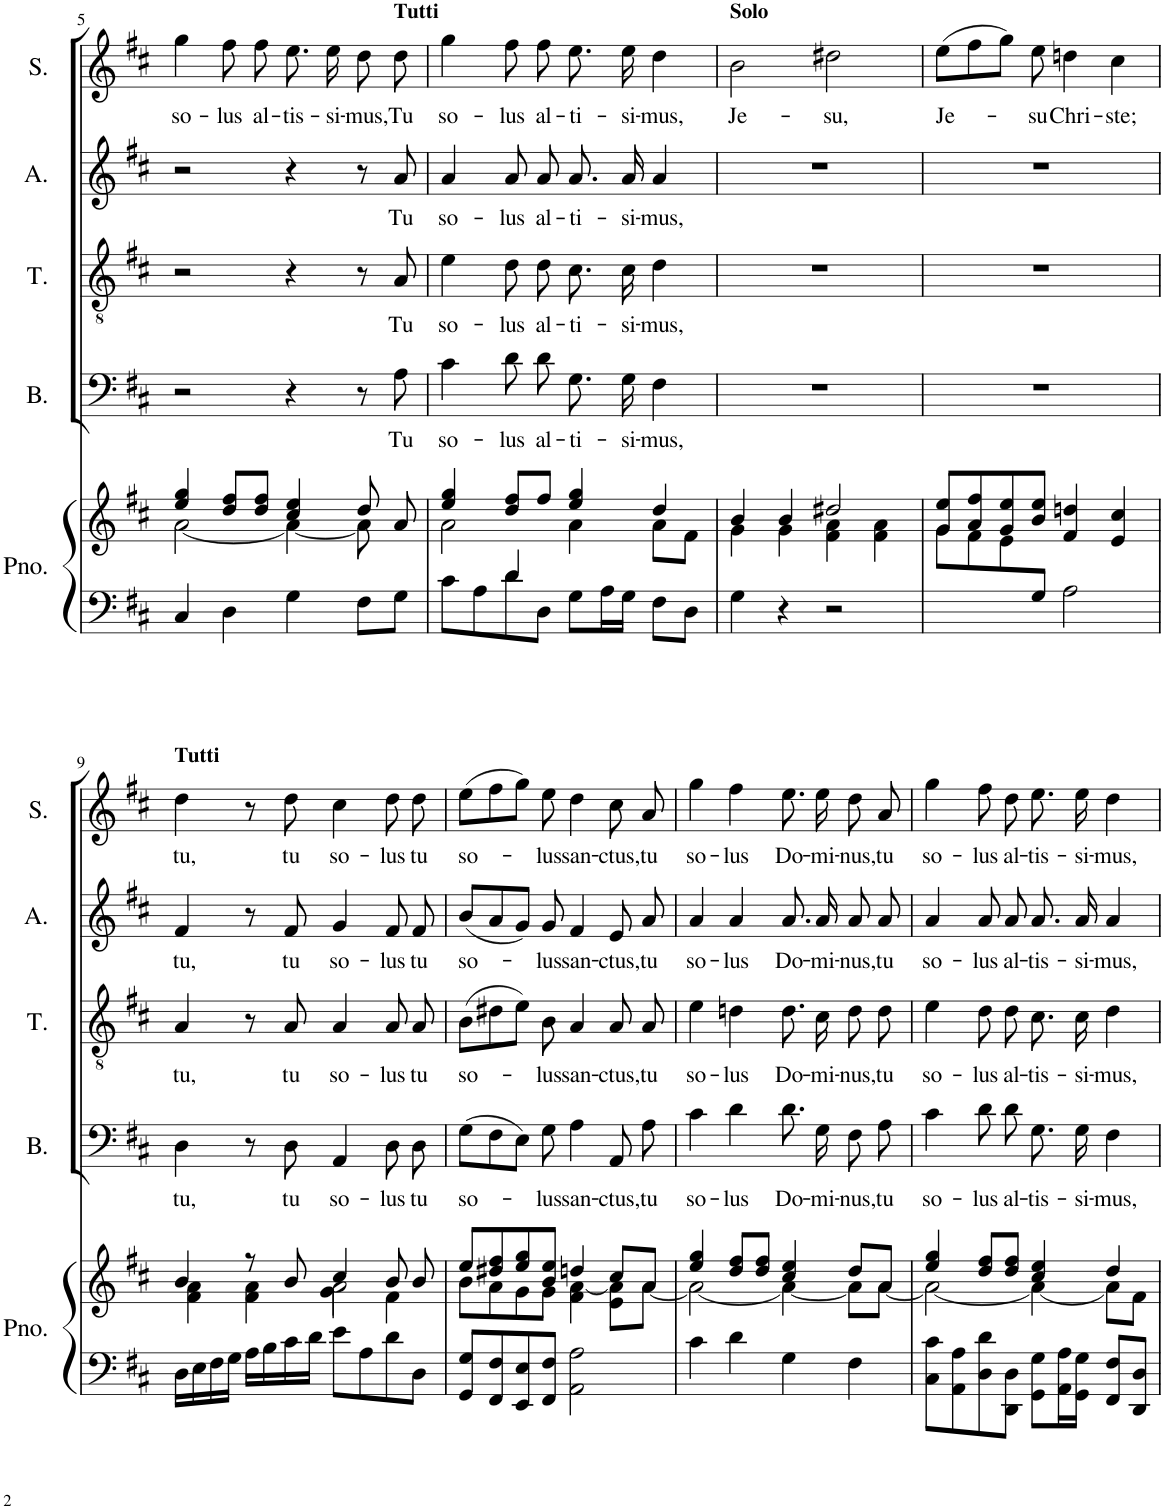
**kern	**kern	**kern	**text	**kern	**text	**kern	**text	**kern	**text
*part5	*part5	*part4	*part4	*part3	*part3	*part2	*part2	*part1	*part1
*staff6	*staff5	*staff4	*staff4	*staff3	*staff3	*staff2	*staff2	*staff1	*staff1
*I"Piano	*	*I"Bass	*	*I"Tenor	*	*I"Alto	*	*I"Soprano	*
*I'Pno.	*	*I'B.	*	*I'T.	*	*I'A.	*	*I'S.	*
!!LO:PB:g=z
*clefF4	*clefG2	*clefF4	*	*clefGv2	*	*clefG2	*	*clefG2	*
*k[f#c#]	*k[f#c#]	*k[f#c#]	*	*k[f#c#]	*	*k[f#c#]	*	*k[f#c#]	*
*M4/4	*M4/4	*M4/4	*	*M4/4	*	*M4/4	*	*M4/4	*
*met(c)	*met(c)	*met(c)	*	*met(c)	*	*met(c)	*	*met(c)	*
=5	=5	=5	=5	=5	=5	=5	=5	=5	=5
*	*^	*	*	*	*	*	*	*	*
!	!	!	!	!	!	!	!	!	!	!LO:LY:b
4C#/	4ee/ 4gg/	[2a\	2r	.	2r	.	2r	.	4gg\	so-
!	!	!	!	!	!	!	!	!	!	!LO:LY:b
4D\	8dd/ 8ff#/L	.	.	.	.	.	.	.	8ff#\	-lus
!	!	!	!	!	!	!	!	!	!	!LO:LY:b
.	8dd/ 8ff#/J	.	.	.	.	.	.	.	8ff#\	al-
!	!	!	!	!	!	!	!	!	!	!LO:LY:b
4G\	4cc#/ 4ee/	4a\_	4r	.	4r	.	4r	.	8.ee\	-tis-
!	!	!	!	!	!	!	!	!	!	!LO:LY:b
.	.	.	.	.	.	.	.	.	16ee\	-si-
!	!	!	!	!	!	!	!	!	!	!LO:LY:b
8F#\L	8dd/	8a\]	8r	.	8r	.	8r	.	8dd\	-mus,
!	!	!	!	!	!	!	!	!	!LO:TX:a:B:t=Tutti	!
!	!	!	!	!LO:LY:b	!	!LO:LY:b	!	!LO:LY:b	!	!LO:LY:b
8G\J	8a/	8ryy	8A\	Tu	8A/	Tu	8a/	Tu	8dd\	Tu
=6	=6	=6	=6	=6	=6	=6	=6	=6	=6	=6
*^	*	*	*	*	*	*	*	*	*	*
!	!	!	!	!	!LO:LY:b	!	!LO:LY:b	!	!LO:LY:b	!	!LO:LY:b
8c#\L	4ryy	4ee/ 4gg/	2a\	4c#\	so-	4e\	so-	4a/	so-	4gg\	so-
8A\	.	.	.	.	.	.	.	.	.	.	.
!	!	!	!	!	!LO:LY:b	!	!LO:LY:b	!	!LO:LY:b	!	!LO:LY:b
8d\	4d/	8dd/ 8ff#/L	.	8d\	-lus	8d\	-lus	8a/	-lus	8ff#\	-lus
!	!	!	!	!	!LO:LY:b	!	!LO:LY:b	!	!LO:LY:b	!	!LO:LY:b
8D\J	.	8ff#/J	.	8d\	al-	8d\	al-	8a/	al-	8ff#\	al-
!	!	!	!	!	!LO:LY:b	!	!LO:LY:b	!	!LO:LY:b	!	!LO:LY:b
8G\L	2ryy	4ee/ 4gg/	4a\	8.G\	-ti-	8.c#\	-ti-	8.a/	-ti-	8.ee\	-ti-
16A\L	.	.	.	.	.	.	.	.	.	.	.
!	!	!	!	!	!LO:LY:b	!	!LO:LY:b	!	!LO:LY:b	!	!LO:LY:b
16G\JJ	.	.	.	16G\	-si-	16c#\	-si-	16a/	-si-	16ee\	-si-
!	!	!	!	!	!LO:LY:b	!	!LO:LY:b	!	!LO:LY:b	!	!LO:LY:b
8F#\L	.	4dd/	8a\L	4F#\	-mus,	4d\	-mus,	4a/	-mus,	4dd\	-mus,
8D\J	.	.	8f#\J	.	.	.	.	.	.	.	.
*v	*v	*	*	*	*	*	*	*	*	*	*
=7	=7	=7	=7	=7	=7	=7	=7	=7	=7	=7
!	!	!	!	!	!	!	!	!	!LO:TX:a:B:t=Solo	!
!	!	!	!	!	!	!	!	!	!	!LO:LY:b
4G\	4b/	4g\	1r	.	1r	.	1r	.	2b\	Je-
4r	4b/	4g\	.	.	.	.	.	.	.	.
!	!	!	!	!	!	!	!	!	!	!LO:LY:b
2r	2dd#X/	4f#\ 4a\	.	.	.	.	.	.	2dd#X\	-su,
.	.	4f#\ 4a\	.	.	.	.	.	.	.	.
=8	=8	=8	=8	=8	=8	=8	=8	=8	=8	=8
!	!	!	!	!	!	!	!	!	!	!LO:LY:b
4.ryy	8g/ 8ee/L	8g\L	1r	.	1r	.	1r	.	(8ee\L	Je-
.	8a/ 8ff#/	8f#\	.	.	.	.	.	.	8ff#\	.
.	8g/ 8ee/	8e\	.	.	.	.	.	.	8gg\J)	.
!	!	!	!	!	!	!	!	!	!	!LO:LY:b
8G/J	8b/ 8ee/J	2ryy	.	.	.	.	.	.	8ee\	-su
!	!	!	!	!	!	!	!	!	!	!LO:LY:b
2A\	4f#/ 4ddn/	.	.	.	.	.	.	.	4ddn\	Chri-
!	!	!	!	!	!	!	!	!	!	!LO:LY:b
.	4e/ 4cc#/	.	.	.	.	.	.	.	4cc#\	-ste;
.	.	8ryy	.	.	.	.	.	.	.	.
!!LO:LB:g=z
=9	=9	=9	=9	=9	=9	=9	=9	=9	=9	=9
*	*	*^	*	*	*	*	*	*	*	*
!	!	!	!	!	!	!	!	!	!	!LO:TX:a:B:t=Tutti	!
!	!	!	!	!	!LO:LY:b	!	!LO:LY:b	!	!LO:LY:b	!	!LO:LY:b
16D\LL	4b/	4f#\ 4a\	2ryy	4D\	tu,	4A/	tu,	4f#/	tu,	4dd\	tu,
16E\	.	.	.	.	.	.	.	.	.	.	.
16F#\	.	.	.	.	.	.	.	.	.	.	.
16G\JJ	.	.	.	.	.	.	.	.	.	.	.
16A\LL	8r	4f#\ 4a\	.	8r	.	8r	.	8r	.	8r	.
16B\	.	.	.	.	.	.	.	.	.	.	.
!	!	!	!	!	!LO:LY:b	!	!LO:LY:b	!	!LO:LY:b	!	!LO:LY:b
16c#\	8b/	.	.	8D\	tu	8A/	tu	8f#/	tu	8dd\	tu
16d\JJ	.	.	.	.	.	.	.	.	.	.	.
!	!	!	!	!	!LO:LY:b	!	!LO:LY:b	!	!LO:LY:b	!	!LO:LY:b
8e\L	4cc#/	4g\	2a\	4AA/	so-	4A/	so-	4g/	so-	4cc#\	so-
8A\	.	.	.	.	.	.	.	.	.	.	.
!	!	!	!	!	!LO:LY:b	!	!LO:LY:b	!	!LO:LY:b	!	!LO:LY:b
8d\	8b/	4f#\	.	8D\	-lus	8A/	-lus	8f#/	-lus	8dd\	-lus
!	!	!	!	!	!LO:LY:b	!	!LO:LY:b	!	!LO:LY:b	!	!LO:LY:b
8D\J	8b/	.	.	8D\	tu	8A/	tu	8f#/	tu	8dd\	tu
*	*	*v	*v	*	*	*	*	*	*	*	*
=10	=10	=10	=10	=10	=10	=10	=10	=10	=10	=10
!	!	!	!	!LO:LY:b	!	!LO:LY:b	!	!LO:LY:b	!	!LO:LY:b
8GG/ 8G/L	8ee/L	8b\L	(8G\L	so-	(8B\L	so-	(8b/L	so-	(8ee\L	so-
8FF#/ 8F#/	8dd#X/ 8ff#/	8a\	8F#\	.	8d#X\	.	8a/	.	8ff#\	.
8EE/ 8E/	8ee/ 8gg/	8g\	8E\J)	.	8e\J)	.	8g/J)	.	8gg\J)	.
!	!	!	!	!LO:LY:b	!	!LO:LY:b	!	!LO:LY:b	!	!LO:LY:b
8FF#/ 8F#/J	8b/ 8ee/J	8g\J	8G\	-lus	8B\	-lus	8g/	-lus	8ee\	-lus
!	!	!	!	!LO:LY:b	!	!LO:LY:b	!	!LO:LY:b	!	!LO:LY:b
2AA\ 2A\	4ddn/	4f#\ [4a\	4A\	san-	4A/	san-	4f#/	san-	4dd\	san-
!	!	!	!	!LO:LY:b	!	!LO:LY:b	!	!LO:LY:b	!	!LO:LY:b
.	8cc#/L	8e\ 8a\]L	8AA/	-ctus,	8A/	-ctus,	8e/	-ctus,	8cc#\	-ctus,
!	!	!	!	!LO:LY:b	!	!LO:LY:b	!	!LO:LY:b	!	!LO:LY:b
.	8a/J	[8a\J	8A\	tu	8A/	tu	8a/	tu	8a/	tu
=11	=11	=11	=11	=11	=11	=11	=11	=11	=11	=11
!	!	!	!	!LO:LY:b	!	!LO:LY:b	!	!LO:LY:b	!	!LO:LY:b
4c#\	4ee/ 4gg/	2a\_	4c#\	so-	4e\	so-	4a/	so-	4gg\	so-
!	!	!	!	!LO:LY:b	!	!LO:LY:b	!	!LO:LY:b	!	!LO:LY:b
4d\	8dd/ 8ff#/L	.	4d\	-lus	4dn\	-lus	4a/	-lus	4ff#\	-lus
.	8dd/ 8ff#/J	.	.	.	.	.	.	.	.	.
!	!	!	!	!LO:LY:b	!	!LO:LY:b	!	!LO:LY:b	!	!LO:LY:b
4G\	4cc#/ 4ee/	4a\_	8.d\	Do-	8.d\	Do-	8.a/	Do-	8.ee\	Do-
!	!	!	!	!LO:LY:b	!	!LO:LY:b	!	!LO:LY:b	!	!LO:LY:b
.	.	.	16G\	-mi-	16c#\	-mi-	16a/	-mi-	16ee\	-mi-
!	!	!	!	!LO:LY:b	!	!LO:LY:b	!	!LO:LY:b	!	!LO:LY:b
4F#\	8dd/L	8a\L]	8F#\	-nus,	8d\	-nus,	8a/	-nus,	8dd\	-nus,
!	!	!	!	!LO:LY:b	!	!LO:LY:b	!	!LO:LY:b	!	!LO:LY:b
.	8a/J	[8a\J	8A\	tu	8d\	tu	8a/	tu	8a/	tu
=12	=12	=12	=12	=12	=12	=12	=12	=12	=12	=12
!	!	!	!	!LO:LY:b	!	!LO:LY:b	!	!LO:LY:b	!	!LO:LY:b
8C#\ 8c#\L	4ee/ 4gg/	2a\_	4c#\	so-	4e\	so-	4a/	so-	4gg\	so-
8AA\ 8A\	.	.	.	.	.	.	.	.	.	.
!	!	!	!	!LO:LY:b	!	!LO:LY:b	!	!LO:LY:b	!	!LO:LY:b
8D\ 8d\	8dd/ 8ff#/L	.	8d\	-lus	8d\	-lus	8a/	-lus	8ff#\	-lus
!	!	!	!	!LO:LY:b	!	!LO:LY:b	!	!LO:LY:b	!	!LO:LY:b
8DD\ 8D\J	8dd/ 8ff#/J	.	8d\	al-	8d\	al-	8a/	al-	8dd\	al-
!	!	!	!	!LO:LY:b	!	!LO:LY:b	!	!LO:LY:b	!	!LO:LY:b
8GG\ 8G\L	4cc#/ 4ee/	4a\_	8.G\	-tis-	8.c#\	-tis-	8.a/	-tis-	8.ee\	-tis-
16AA\ 16A\L	.	.	.	.	.	.	.	.	.	.
!	!	!	!	!LO:LY:b	!	!LO:LY:b	!	!LO:LY:b	!	!LO:LY:b
16GG\ 16G\JJ	.	.	16G\	-si-	16c#\	-si-	16a/	-si-	16ee\	-si-
!	!	!	!	!LO:LY:b	!	!LO:LY:b	!	!LO:LY:b	!	!LO:LY:b
8FF#/ 8F#/L	4dd/	8a\L]	4F#\	-mus,	4d\	-mus,	4a/	-mus,	4dd\	-mus,
8DD/ 8D/J	.	8f#\J	.	.	.	.	.	.	.	.
*	*v	*v	*	*	*	*	*	*	*	*
=	=	=	=	=	=	=	=	=	=
*-	*-	*-	*-	*-	*-	*-	*-	*-	*-
